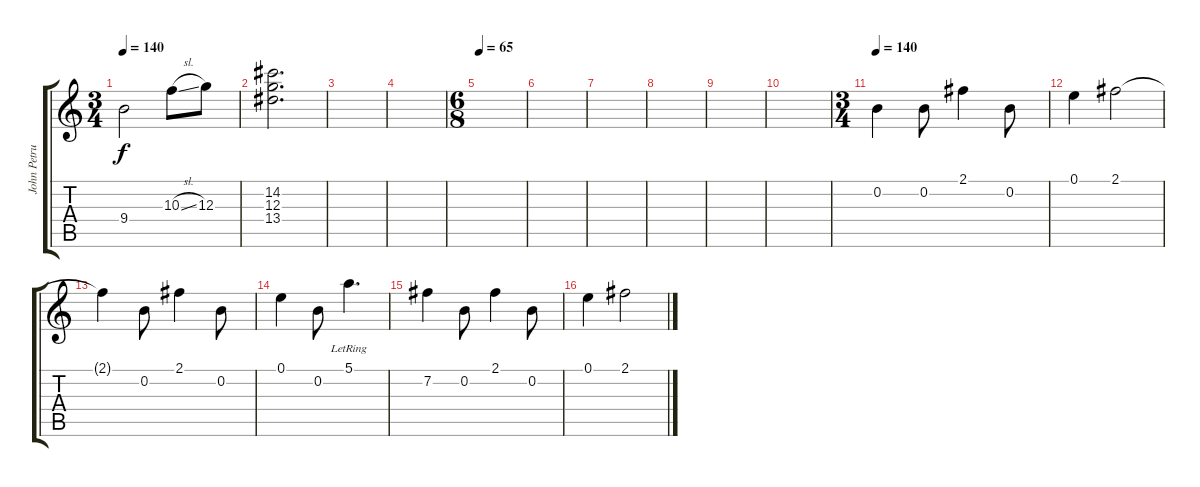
\track ("John Petrucci  II" "John Petru") {instrument electricguitarjazz}
\staff {score tabs}
\tuning (E4 B3 G3 D3 A2 E2) {hide}
\ts (3 4)
\tempo 140
\clef g2
\ks c
9.4.2{dy f} 10.3{sl}.8 12.3.8 |
(14.2 12.3 13.4).2{d} |
|
|
\ts (6 8)
\tempo 65
|
|
|
|
|
|
\ts (3 4)
\tempo 140
0.2.4{volume 12} 0.2.8 2.1.4 0.2.8 |
0.1.4 2.1.2 |
2.1{t}.4 0.2.8 2.1.4 0.2.8 |
0.1.4 0.2.8 5.1{lr}.4{d} |
7.2.4 0.2.8 2.1.4 0.2.8 |
0.1.4 2.1.2
